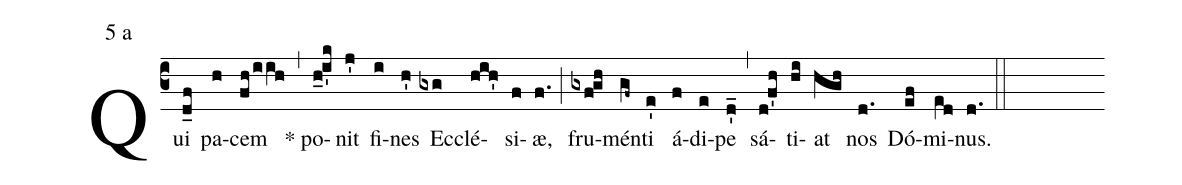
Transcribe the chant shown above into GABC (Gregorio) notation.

mode:5 a;
%%
(c3) Qui(d_f) pa(h)cem(fh/iih) (,) * po(h_0i'k)nit(j') fi(i)nes(h') Ec(gxg)clé(hih')si(f)æ,(f.) (;) fru(gxfgh)mén(gf~)ti(e') á(f)di(e)pe(d'_) (,) sá(d!f'h)ti(hi)at(hgh) nos(d.) Dó(ef)mi(e[ll:1]d)nus.(d.) (::)
